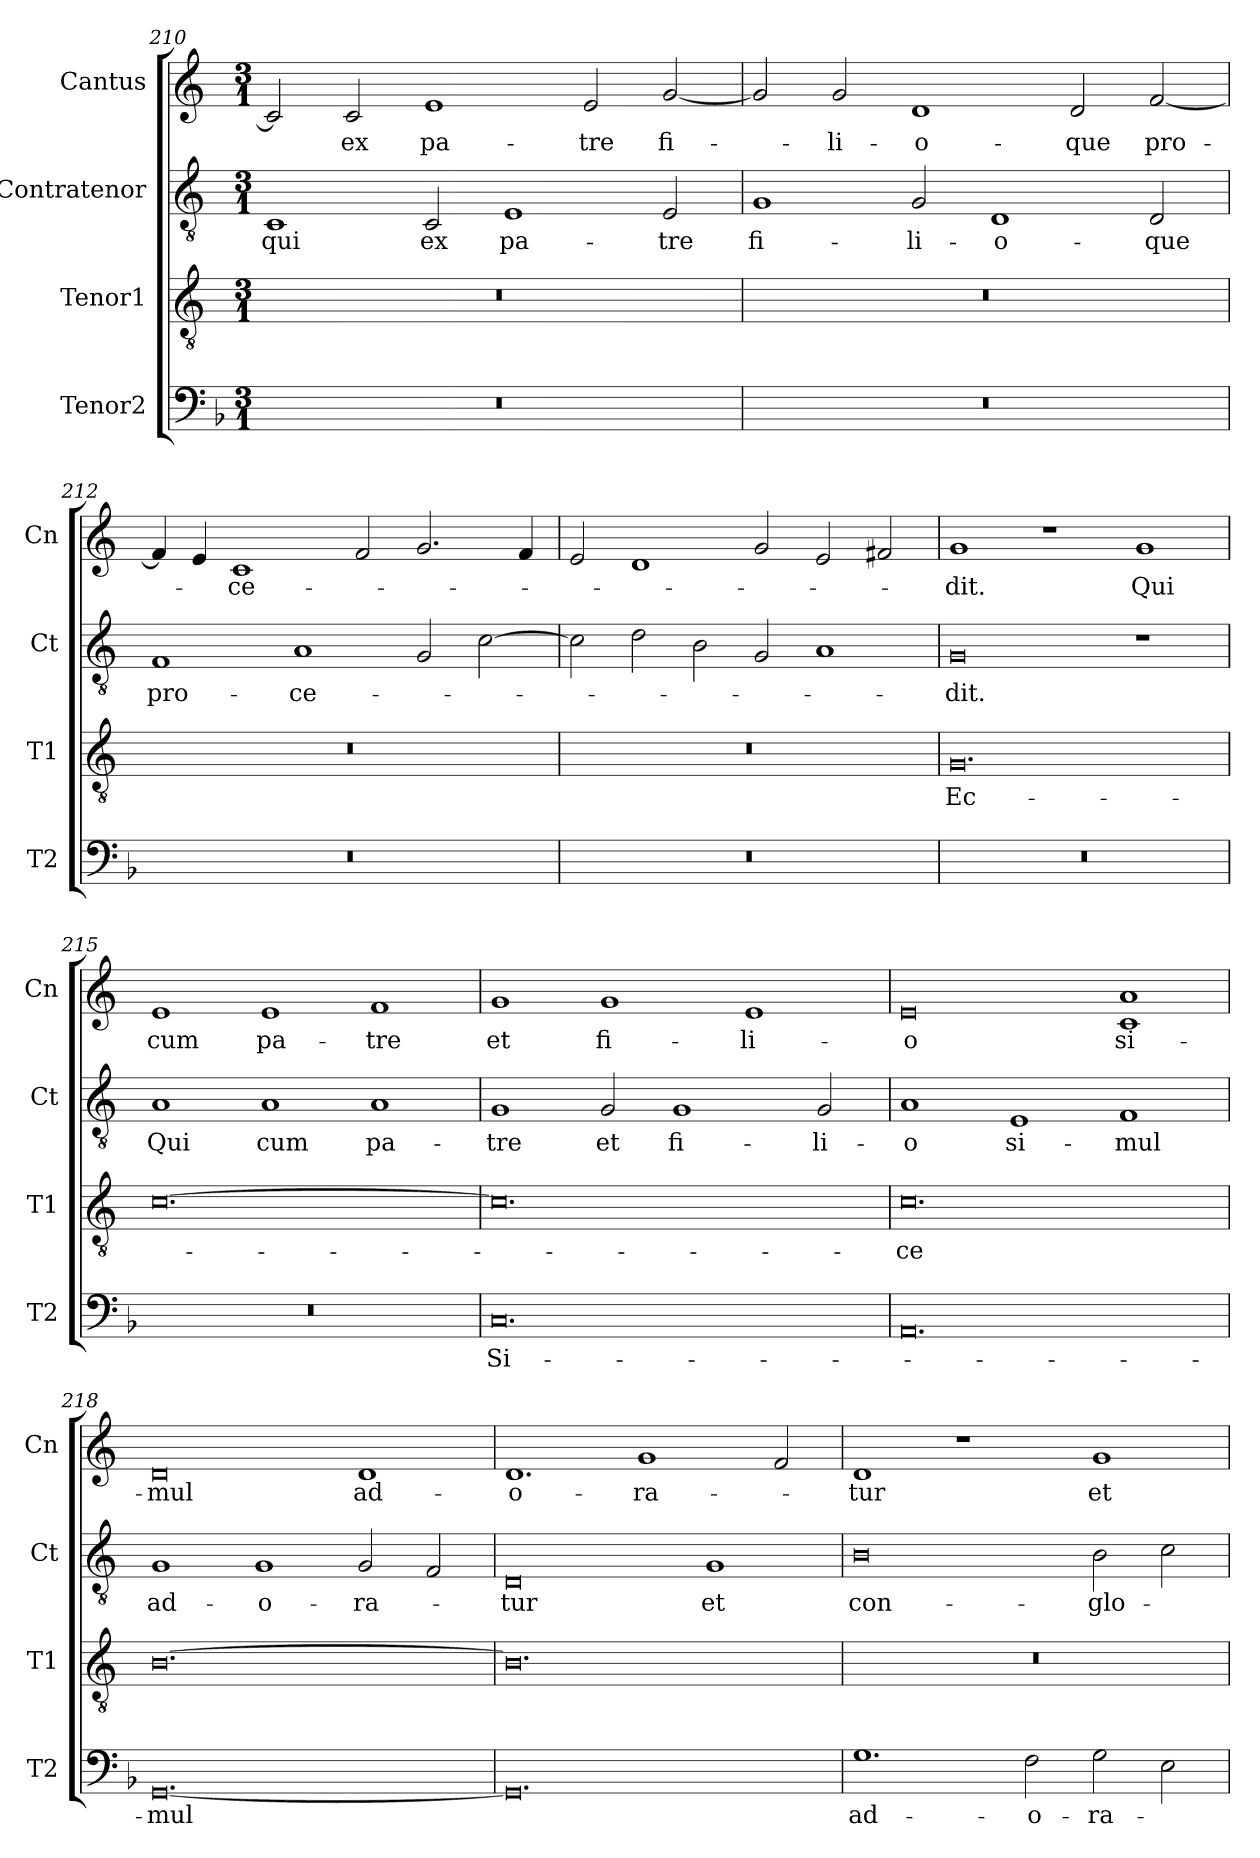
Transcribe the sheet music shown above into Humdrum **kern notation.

**kern	**text	**kern	**text	**kern	**text	**kern	**text
*part4	*part4	*part3	*part3	*part2	*part2	*part1	*part1
*staff4	*staff4	*staff3	*staff3	*staff2	*staff2	*staff1	*staff1
*I"Tenor2	*	*I"Tenor1	*	*I"Contratenor	*	*I"Cantus	*
*I'T2	*	*I'T1	*	*I'Ct	*	*I'Cn	*
*clefF4	*	*clefGv2	*	*clefGv2	*	*clefG2	*
*k[b-]	*	*k[]	*	*k[]	*	*k[]	*
*M3/1	*	*M3/1	*	*M3/1	*	*M3/1	*
=210	=210	=210	=210	=210	=210	=210	=210
0.r	.	0.r	.	1C	qui	2c/]	.
.	.	.	.	.	.	2c/	ex
.	.	.	.	2C/	ex	1e	pa-
.	.	.	.	1E	pa-	.	.
.	.	.	.	.	.	2e/	-tre
.	.	.	.	2E/	-tre	[2g/	fi-
=211	=211	=211	=211	=211	=211	=211	=211
0.r	.	0.r	.	1G	fi-	2g/]	.
.	.	.	.	.	.	2g/	-li-
.	.	.	.	2G/	-li-	1d	-o-
.	.	.	.	1D	-o-	.	.
.	.	.	.	.	.	2d/	-que
.	.	.	.	2D/	-que	[2f/	pro-
=212	=212	=212	=212	=212	=212	=212	=212
0.r	.	0.r	.	1F	pro-	4f/]	.
.	.	.	.	.	.	4e/	.
.	.	.	.	.	.	1c	-ce-
.	.	.	.	1A	-ce-	.	.
.	.	.	.	.	.	2f/	.
.	.	.	.	2G/	.	2.g/	.
.	.	.	.	[2c\	.	.	.
.	.	.	.	.	.	4f/	.
=213	=213	=213	=213	=213	=213	=213	=213
0.r	.	0.r	.	2c\]	.	2e/	.
.	.	.	.	2d\	.	1d	.
.	.	.	.	2B\	.	.	.
.	.	.	.	2G/	.	2g/	.
.	.	.	.	1A	.	2e/	.
.	.	.	.	.	.	2f#X/	.
=214	=214	=214	=214	=214	=214	=214	=214
0.r	.	0.G	Ec-	0G	-dit.	1g	-dit.
.	.	.	.	.	.	1r	.
.	.	.	.	1r	.	1g	Qui
=215	=215	=215	=215	=215	=215	=215	=215
0.r	.	[0.c	.	1A	Qui	1e	cum
.	.	.	.	1A	cum	1e	pa-
.	.	.	.	1A	pa-	1f	-tre
=216	=216	=216	=216	=216	=216	=216	=216
0.C	Si-	0.c]	.	1G	-tre	1g	et
.	.	.	.	2G/	et	1g	fi-
.	.	.	.	1G	fi-	.	.
.	.	.	.	.	.	1e	-li-
.	.	.	.	2G/	-li-	.	.
=217	=217	=217	=217	=217	=217	=217	=217
0.AA	.	0.c	-ce	1A	-o	0e	-o
.	.	.	.	1E	si-	.	.
.	.	.	.	1F	-mul	1c 1a	si-
=218	=218	=218	=218	=218	=218	=218	=218
[0.GG	-mul	[0.B	.	1G	ad-	0d	-mul
.	.	.	.	1G	-o-	.	.
.	.	.	.	2G/	-ra-	1d	ad-
.	.	.	.	2F/	.	.	.
=219	=219	=219	=219	=219	=219	=219	=219
0.GG]	.	0.B]	.	0D	-tur	1.d	-o-
.	.	.	.	.	.	1g	-ra-
.	.	.	.	1G	et	.	.
.	.	.	.	.	.	2f/	.
=220	=220	=220	=220	=220	=220	=220	=220
1.G	ad-	0.r	.	0B	con-	1d	-tur
.	.	.	.	.	.	1r	.
2F\	-o-	.	.	.	.	.	.
2G\	-ra-	.	.	2B\	-glo-	1g	et
2E\	.	.	.	2c\	.	.	.
=	=	=	=	=	=	=	=
*-	*-	*-	*-	*-	*-	*-	*-
